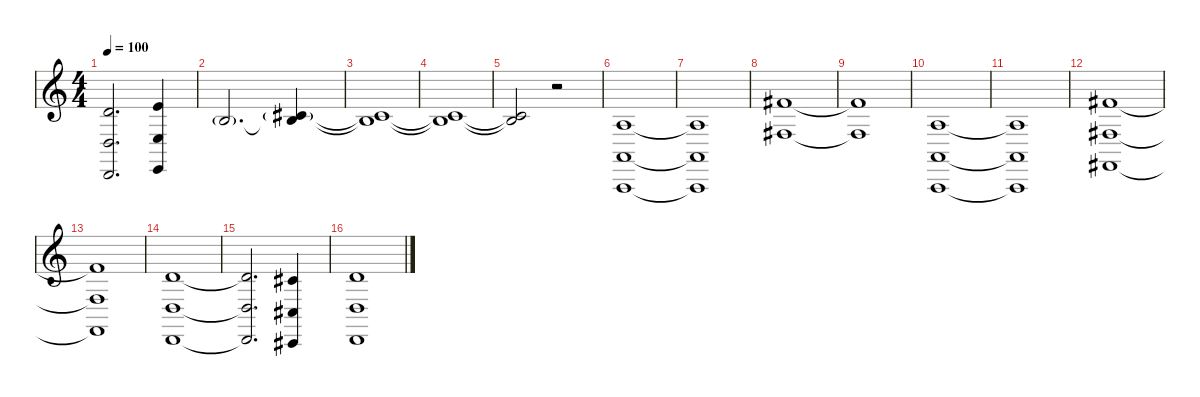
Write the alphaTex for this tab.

\defaultSystemsLayout 4
\hideDynamics
\bracketExtendMode nobrackets
\singleTrackTrackNamePolicy hidden
\multiTrackTrackNamePolicy hidden
\firstSystemTrackNameMode fullname
\otherSystemsTrackNameOrientation horizontal
\track ("Amb" "org.") {instrument drawbarorgan}
\staff {score}
\tuning (Db4 A3 E3 A2 E2 A1)
\ts (4 4)
\tempo 100
\clef g2
\ks c
(5.2{t} 5.4{t} 5.6{t}).2{d dy f beam Up} (7.2 7.4 7.6).4{beam Up} |
7.3{g}.2{d dy mf beam Up} (4.2{g acc #} 7.3{t}).4{beam Up} |
(4.2{t acc #} 7.3{t}).1{dy f beam Up} |
(4.2{t acc #} 7.3{t}).1{beam Up} |
(4.2{t acc #} 7.3{t}).2{beam Up} r.2{beam Up} |
(5.3 5.5 0.6).1{beam Up} |
(5.3{t} 5.5{t} 0.6{t}).1{beam Up} |
(9.2{acc #} 9.4{acc #}).1{beam Up} |
(9.2{t acc #} 9.4{t acc #}).1{beam Up} |
(5.3 5.5 0.6).1{beam Up} |
(5.3{t} 5.5{t} 0.6{t}).1{beam Up} |
(9.2{acc #} 9.4{acc #} 9.6{acc #}).1{beam Up} |
(9.2{t acc #} 9.4{t acc #} 9.6{t acc #}).1{beam Up} |
(5.2 5.4 5.6).1{beam Up} |
(5.2{t} 5.4{t} 5.6{t}).2{d beam Up} (4.2{acc #} 4.4{acc #} 4.6{acc #}).4{beam Up} |
(5.2 5.4 5.6).1{beam Up}
